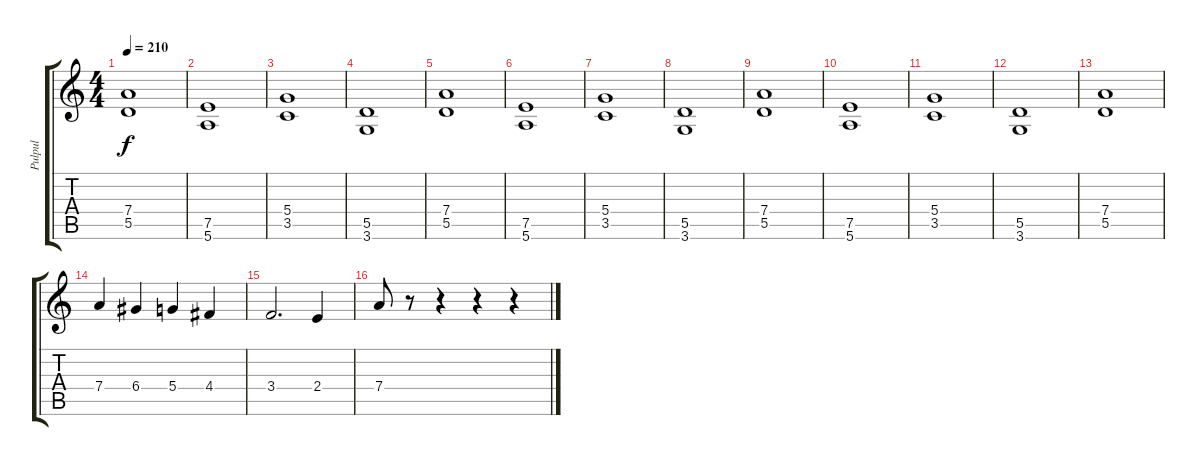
\track ("Pulpul" "Pulpul") {instrument electricguitarjazz}
\staff {score tabs}
\tuning (E4 B3 G3 D3 A2 E2) {hide}
\ts (4 4)
\tempo 210
\clef g2
\ks c
(7.4 5.5).1{dy f} |
(7.5 5.6).1 |
(5.4 3.5).1 |
(5.5 3.6).1 |
(7.4 5.5).1 |
(7.5 5.6).1 |
(5.4 3.5).1{volume 7 instrument distortionguitar} |
(5.5 3.6).1 |
(7.4 5.5).1 |
(7.5 5.6).1 |
(5.4 3.5).1 |
(5.5 3.6).1 |
(7.4 5.5).1 |
7.4.4 6.4.4 5.4.4 4.4.4 |
3.4.2{d} 2.4.4 |
7.4.8 r.8 r.4 r.4 r.4
